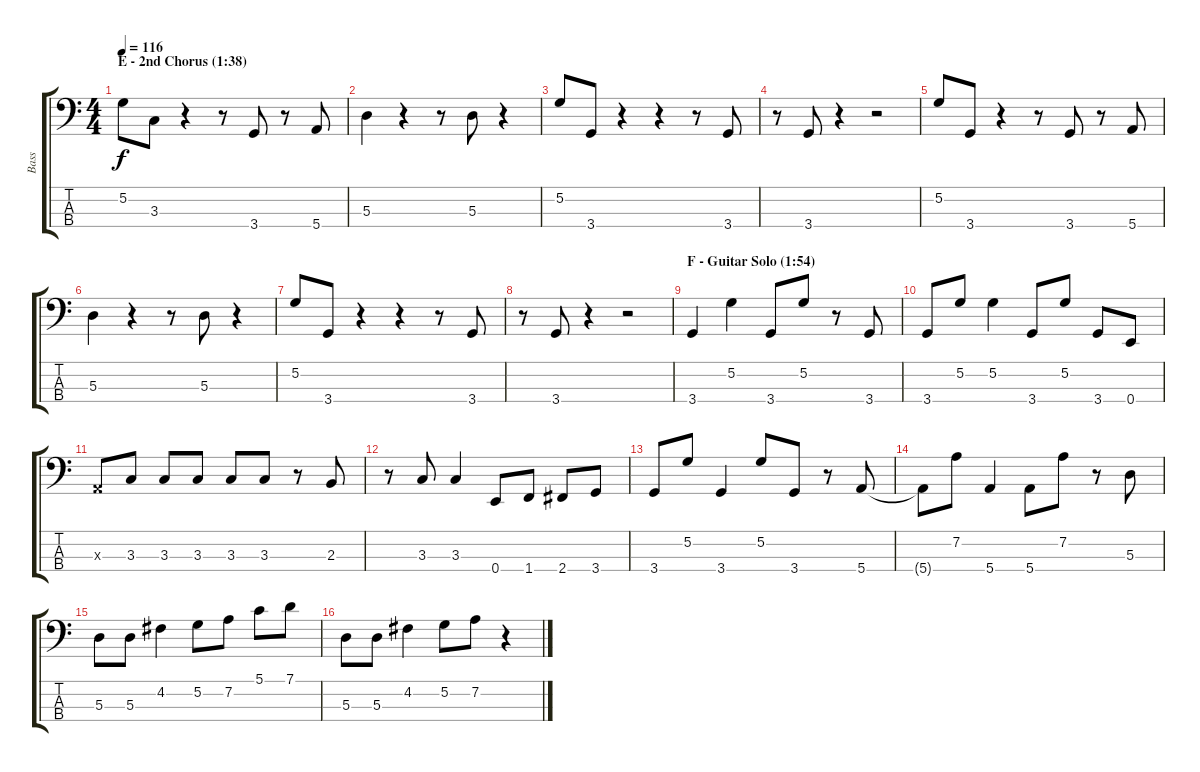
\track ("Bass" "Bass") {instrument electricbasspick}
\staff {score tabs}
\tuning (G2 D2 A1 E1) {hide}
\ts (4 4)
\section ("" "E - 2nd Chorus (1:38)")
\tempo 116
\clef f4
\ks c
5.2.8{dy f} 3.3.8 r.4 r.8 3.4.8 r.8 5.4.8 |
5.3.4 r.4 r.8 5.3.8 r.4 |
5.2.8 3.4.8 r.4 r.4 r.8 3.4.8 |
r.8 3.4.8 r.4 r.2 |
5.2.8 3.4.8 r.4 r.8 3.4.8 r.8 5.4.8 |
5.3.4 r.4 r.8 5.3.8 r.4 |
5.2.8 3.4.8 r.4 r.4 r.8 3.4.8 |
r.8 3.4.8 r.4 r.2 |
\section ("" "F - Guitar Solo (1:54)")
3.4.4 5.2.4 3.4.8 5.2.8 r.8 3.4.8 |
3.4.8 5.2.8 5.2.4 3.4.8 5.2.8 3.4.8 0.4.8 |
0.3{x}.8 3.3.8 3.3.8 3.3.8 3.3.8 3.3.8 r.8 2.3.8 |
r.8 3.3.8 3.3.4 0.4.8 1.4.8 2.4.8 3.4.8 |
3.4.8 5.2.8 3.4.4 5.2.8 3.4.8 r.8 5.4.8 |
5.4{t}.8 7.2.8 5.4.4 5.4.8 7.2.8 r.8 5.3.8 |
5.3.8 5.3.8 4.2.4 5.2.8 7.2.8 5.1.8 7.1.8 |
5.3.8 5.3.8 4.2.4 5.2.8 7.2.8 r.4
